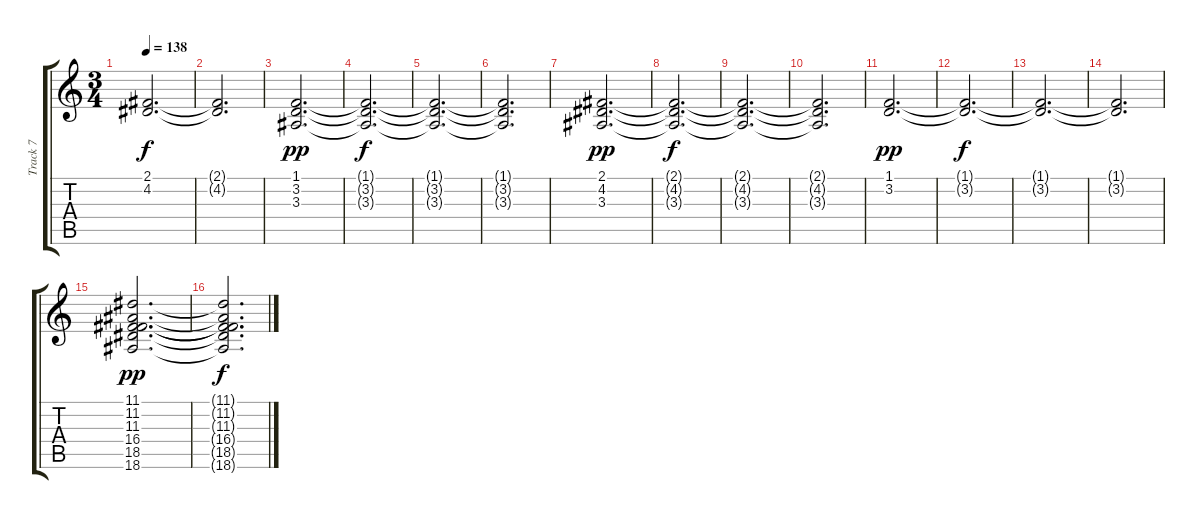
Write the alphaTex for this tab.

\track ("Track 7" "Track 7") {instrument stringensemble2}
\staff {score tabs}
\tuning (E4 B3 G3 D3 A2 E2) {hide}
\ts (3 4)
\tempo 138
\clef g2
\ks c
(2.1{t} 4.2{t}).2{d dy f} |
(2.1{t} 4.2{t}).2{d} |
(1.1 3.2 3.3).2{d dy pp} |
(1.1{t} 3.2{t} 3.3{t}).2{d dy f} |
(1.1{t} 3.2{t} 3.3{t}).2{d} |
(1.1{t} 3.2{t} 3.3{t}).2{d} |
(2.1 4.2 3.3).2{d dy pp} |
(2.1{t} 4.2{t} 3.3{t}).2{d dy f} |
(2.1{t} 4.2{t} 3.3{t}).2{d} |
(2.1{t} 4.2{t} 3.3{t}).2{d} |
(1.1 3.2).2{d dy pp} |
(1.1{t} 3.2{t}).2{d dy f} |
(1.1{t} 3.2{t}).2{d} |
(1.1{t} 3.2{t}).2{d} |
(11.1 11.2 11.3 16.4 18.5 18.6).2{d dy pp instrument stringensemble2} |
(11.1{t} 11.2{t} 11.3{t} 16.4{t} 18.5{t} 18.6{t}).2{d dy f}
